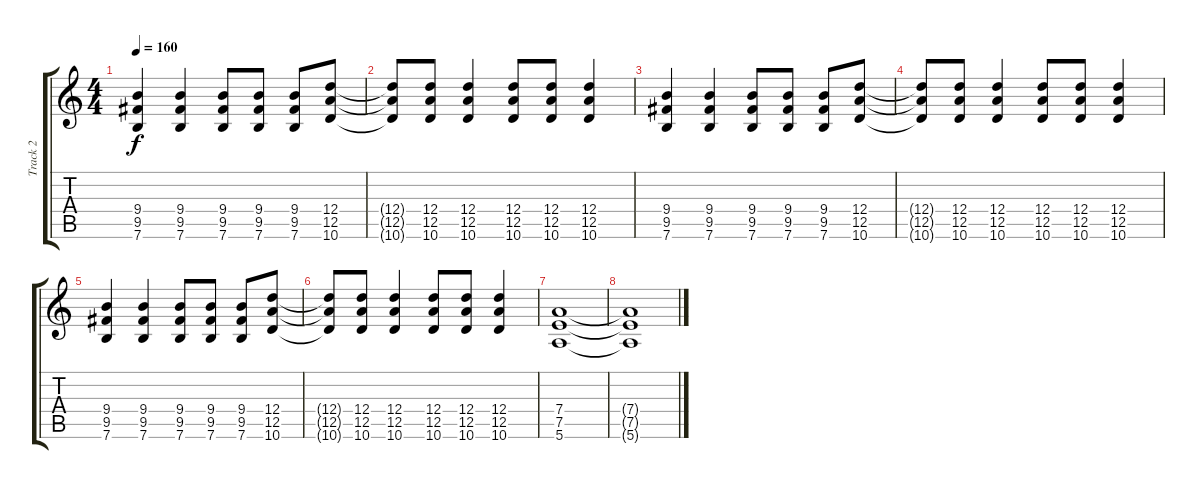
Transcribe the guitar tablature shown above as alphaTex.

\track ("Track 2" "Track 2") {instrument distortionguitar}
\staff {score tabs}
\tuning (E4 B3 G3 D3 A2 E2) {hide}
\ts (4 4)
\tempo 160
\clef g2
\ks c
(9.4 9.5 7.6).4{dy f} (9.4 9.5 7.6).4 (9.4 9.5 7.6).8 (9.4 9.5 7.6).8 (9.4 9.5 7.6).8 (12.4 12.5 10.6).8 |
(12.4{t} 12.5{t} 10.6{t}).8 (12.4 12.5 10.6).8 (12.4 12.5 10.6).4 (12.4 12.5 10.6).8 (12.4 12.5 10.6).8 (12.4 12.5 10.6).4 |
(9.4 9.5 7.6).4 (9.4 9.5 7.6).4 (9.4 9.5 7.6).8 (9.4 9.5 7.6).8 (9.4 9.5 7.6).8 (12.4 12.5 10.6).8 |
(12.4{t} 12.5{t} 10.6{t}).8 (12.4 12.5 10.6).8 (12.4 12.5 10.6).4 (12.4 12.5 10.6).8 (12.4 12.5 10.6).8 (12.4 12.5 10.6).4 |
(9.4 9.5 7.6).4 (9.4 9.5 7.6).4 (9.4 9.5 7.6).8 (9.4 9.5 7.6).8 (9.4 9.5 7.6).8 (12.4 12.5 10.6).8 |
(12.4{t} 12.5{t} 10.6{t}).8 (12.4 12.5 10.6).8 (12.4 12.5 10.6).4 (12.4 12.5 10.6).8 (12.4 12.5 10.6).8 (12.4 12.5 10.6).4 |
(7.4 7.5 5.6).1 |
(7.4{t} 7.5{t} 5.6{t}).1
